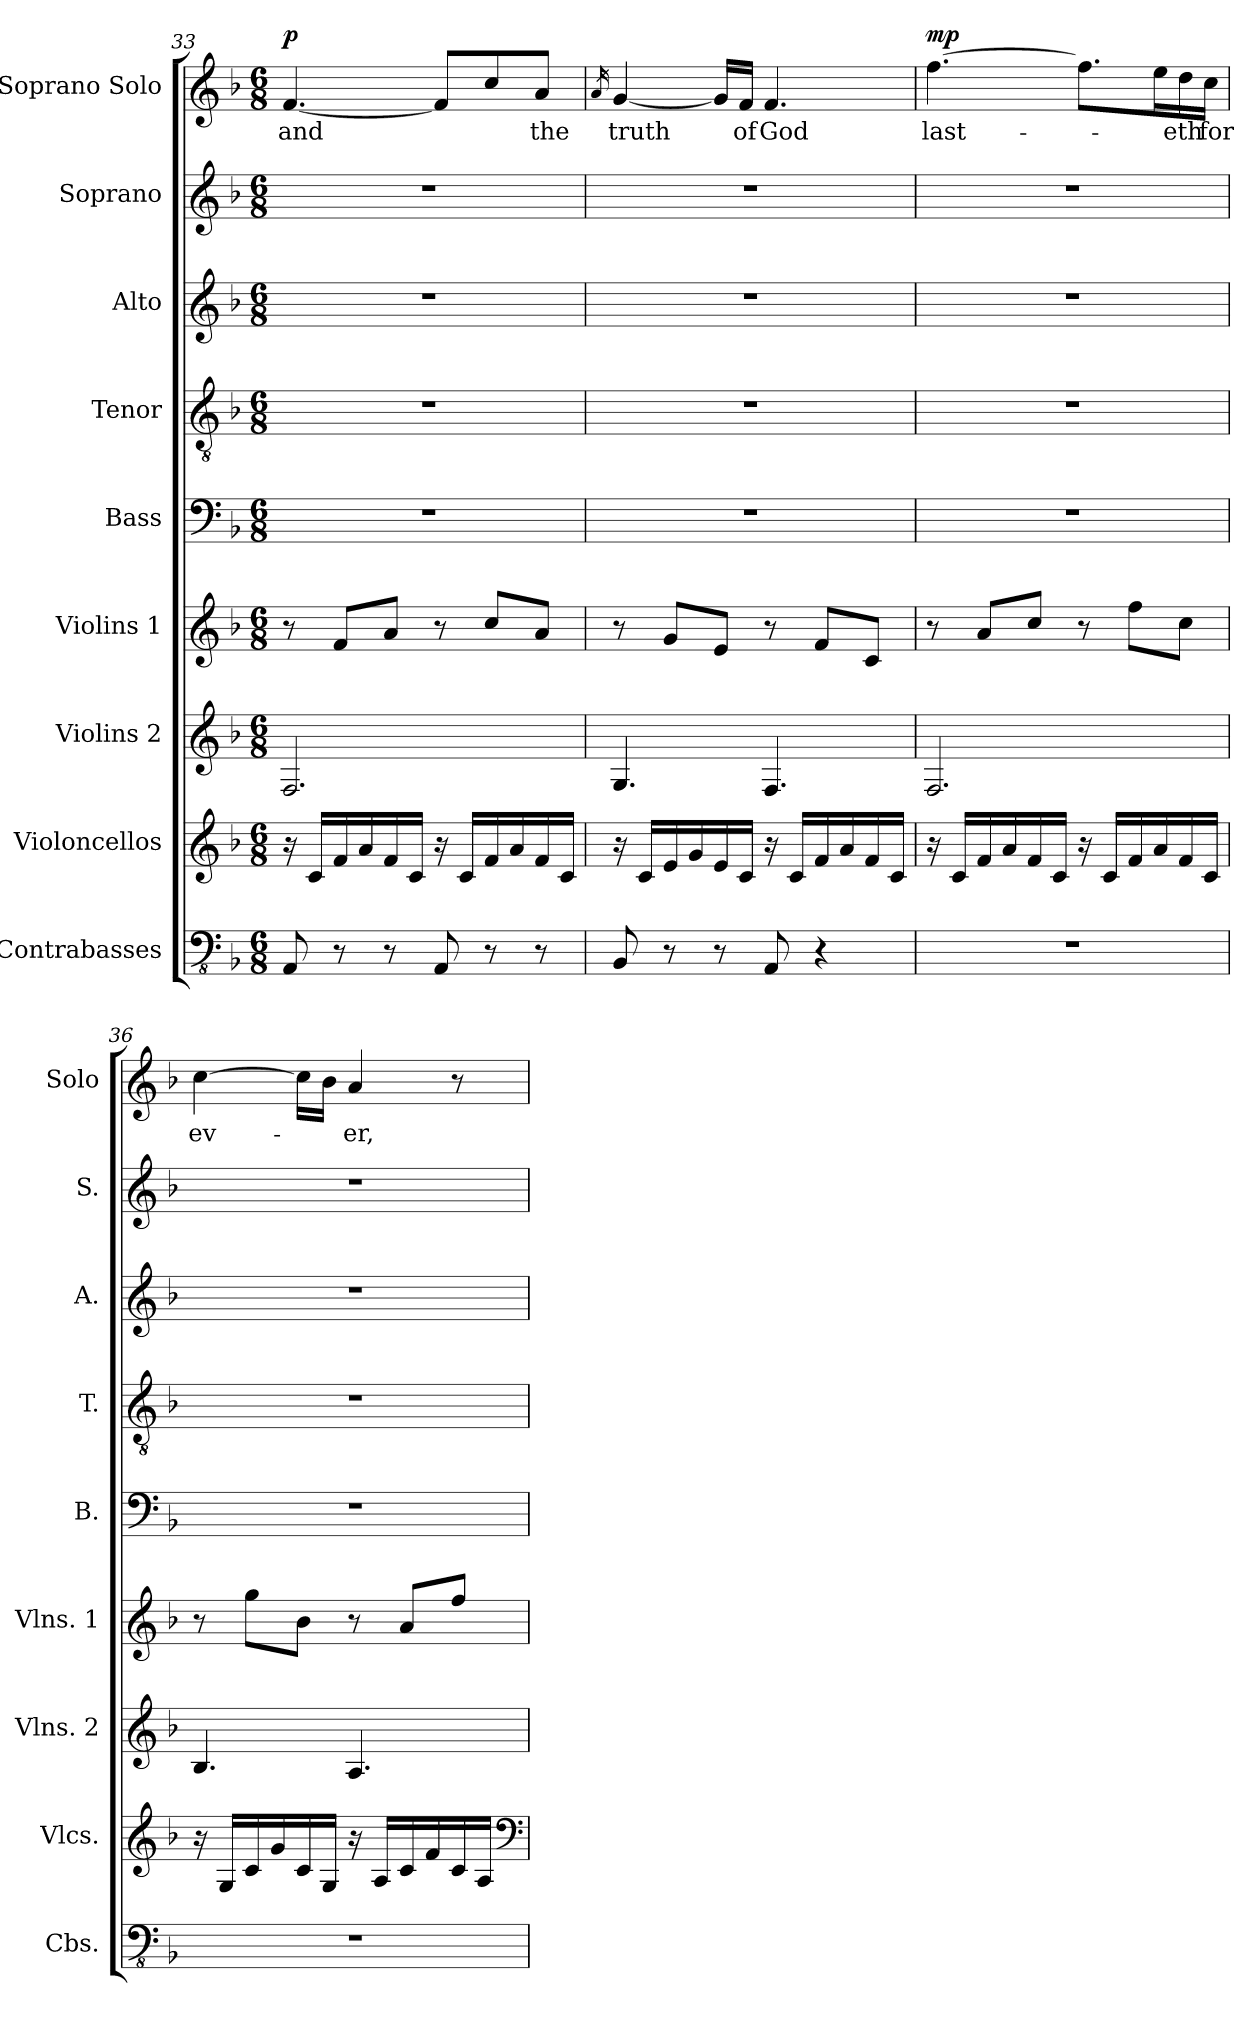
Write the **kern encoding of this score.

**kern	**kern	**kern	**kern	**kern	**kern	**kern	**kern	**kern	**text	**dynam
*part9	*part8	*part7	*part6	*part5	*part4	*part3	*part2	*part1	*part1	*part1
*staff9	*staff8	*staff7	*staff6	*staff5	*staff4	*staff3	*staff2	*staff1	*staff1	*staff1
*I"Contrabasses	*I"Violoncellos	*I"Violins 2	*I"Violins 1	*I"Bass	*I"Tenor	*I"Alto	*I"Soprano	*I"Soprano Solo	*	*
*I'Cbs.	*I'Vlcs.	*I'Vlns. 2	*I'Vlns. 1	*I'B.	*I'T.	*I'A.	*I'S.	*I'Solo	*	*
*clefFv4	*clefG2	*clefG2	*clefG2	*clefF4	*clefGv2	*clefG2	*clefG2	*clefG2	*	*
*k[b-]	*k[b-]	*k[b-]	*k[b-]	*k[b-]	*k[b-]	*k[b-]	*k[b-]	*k[b-]	*	*
*F:	*F:	*F:	*F:	*F:	*F:	*F:	*F:	*F:	*	*
*M6/8	*M6/8	*M6/8	*M6/8	*M6/8	*M6/8	*M6/8	*M6/8	*M6/8	*	*
=33	=33	=33	=33	=33	=33	=33	=33	=33	=33	=33
!	!	!	!	!	!	!	!	!	!	!LO:DY:a
8AAA/	16r	2.F/	8r	2.r	2.r	2.r	2.r	[4.f/	and	p
.	16c/LL	.	.	.	.	.	.	.	.	.
8r	16f/	.	8f/L	.	.	.	.	.	.	.
.	16a/	.	.	.	.	.	.	.	.	.
8r	16f/	.	8a/J	.	.	.	.	.	.	.
.	16c/JJ	.	.	.	.	.	.	.	.	.
8AAA/	16r	.	8r	.	.	.	.	8f/L]	.	.
.	16c/LL	.	.	.	.	.	.	.	.	.
8r	16f/	.	8cc/L	.	.	.	.	8cc/	.	.
.	16a/	.	.	.	.	.	.	.	.	.
8r	16f/	.	8a/J	.	.	.	.	8a/J	the	.
.	16c/JJ	.	.	.	.	.	.	.	.	.
=34	=34	=34	=34	=34	=34	=34	=34	=34	=34	=34
.	.	.	.	.	.	.	.	16qa/	.	.
8BBB-/	16r	4.G/	8r	2.r	2.r	2.r	2.r	[4g/	truth	.
.	16c/LL	.	.	.	.	.	.	.	.	.
8r	16e/	.	8g/L	.	.	.	.	.	.	.
.	16g/	.	.	.	.	.	.	.	.	.
8r	16e/	.	8e/J	.	.	.	.	16g/LL]	.	.
.	16c/JJ	.	.	.	.	.	.	16f/JJ	of	.
8AAA/	16r	4.F/	8r	.	.	.	.	4.f/	God	.
.	16c/LL	.	.	.	.	.	.	.	.	.
4r	16f/	.	8f/L	.	.	.	.	.	.	.
.	16a/	.	.	.	.	.	.	.	.	.
.	16f/	.	8c/J	.	.	.	.	.	.	.
.	16c/JJ	.	.	.	.	.	.	.	.	.
!!LO:PB:g=z
=35	=35	=35	=35	=35	=35	=35	=35	=35	=35	=35
!	!	!	!	!	!	!	!	!	!	!LO:DY:a
2.r	16r	2.F/	8r	2.r	2.r	2.r	2.r	[4.ff\	last-	mp
.	16c/LL	.	.	.	.	.	.	.	.	.
.	16f/	.	8a/L	.	.	.	.	.	.	.
.	16a/	.	.	.	.	.	.	.	.	.
.	16f/	.	8cc/J	.	.	.	.	.	.	.
.	16c/JJ	.	.	.	.	.	.	.	.	.
.	16r	.	8r	.	.	.	.	8.ff\L]	.	.
.	16c/LL	.	.	.	.	.	.	.	.	.
.	16f/	.	8ff\L	.	.	.	.	.	.	.
.	16a/	.	.	.	.	.	.	16ee\L	.	.
.	16f/	.	8cc\J	.	.	.	.	16dd\	-eth	.
.	16c/JJ	.	.	.	.	.	.	16cc\JJ	for	.
=36	=36	=36	=36	=36	=36	=36	=36	=36	=36	=36
2.r	16r	4.B-/	8r	2.r	2.r	2.r	2.r	[4cc\	ev-	.
.	16G/LL	.	.	.	.	.	.	.	.	.
.	16c/	.	8gg\L	.	.	.	.	.	.	.
.	16g/	.	.	.	.	.	.	.	.	.
.	16c/	.	8b-\J	.	.	.	.	16cc\LL]	.	.
.	16G/JJ	.	.	.	.	.	.	16b-\JJ	.	.
.	16r	4.A/	8r	.	.	.	.	4a/	-er,	.
.	16A/LL	.	.	.	.	.	.	.	.	.
.	16c/	.	8a/L	.	.	.	.	.	.	.
.	16f/	.	.	.	.	.	.	.	.	.
.	16c/	.	8ff/J	.	.	.	.	8r	.	.
.	16A/JJ	.	.	.	.	.	.	.	.	.
*	*clefF4	*	*	*	*	*	*	*	*	*
=	=	=	=	=	=	=	=	=	=	=
*-	*-	*-	*-	*-	*-	*-	*-	*-	*-	*-
